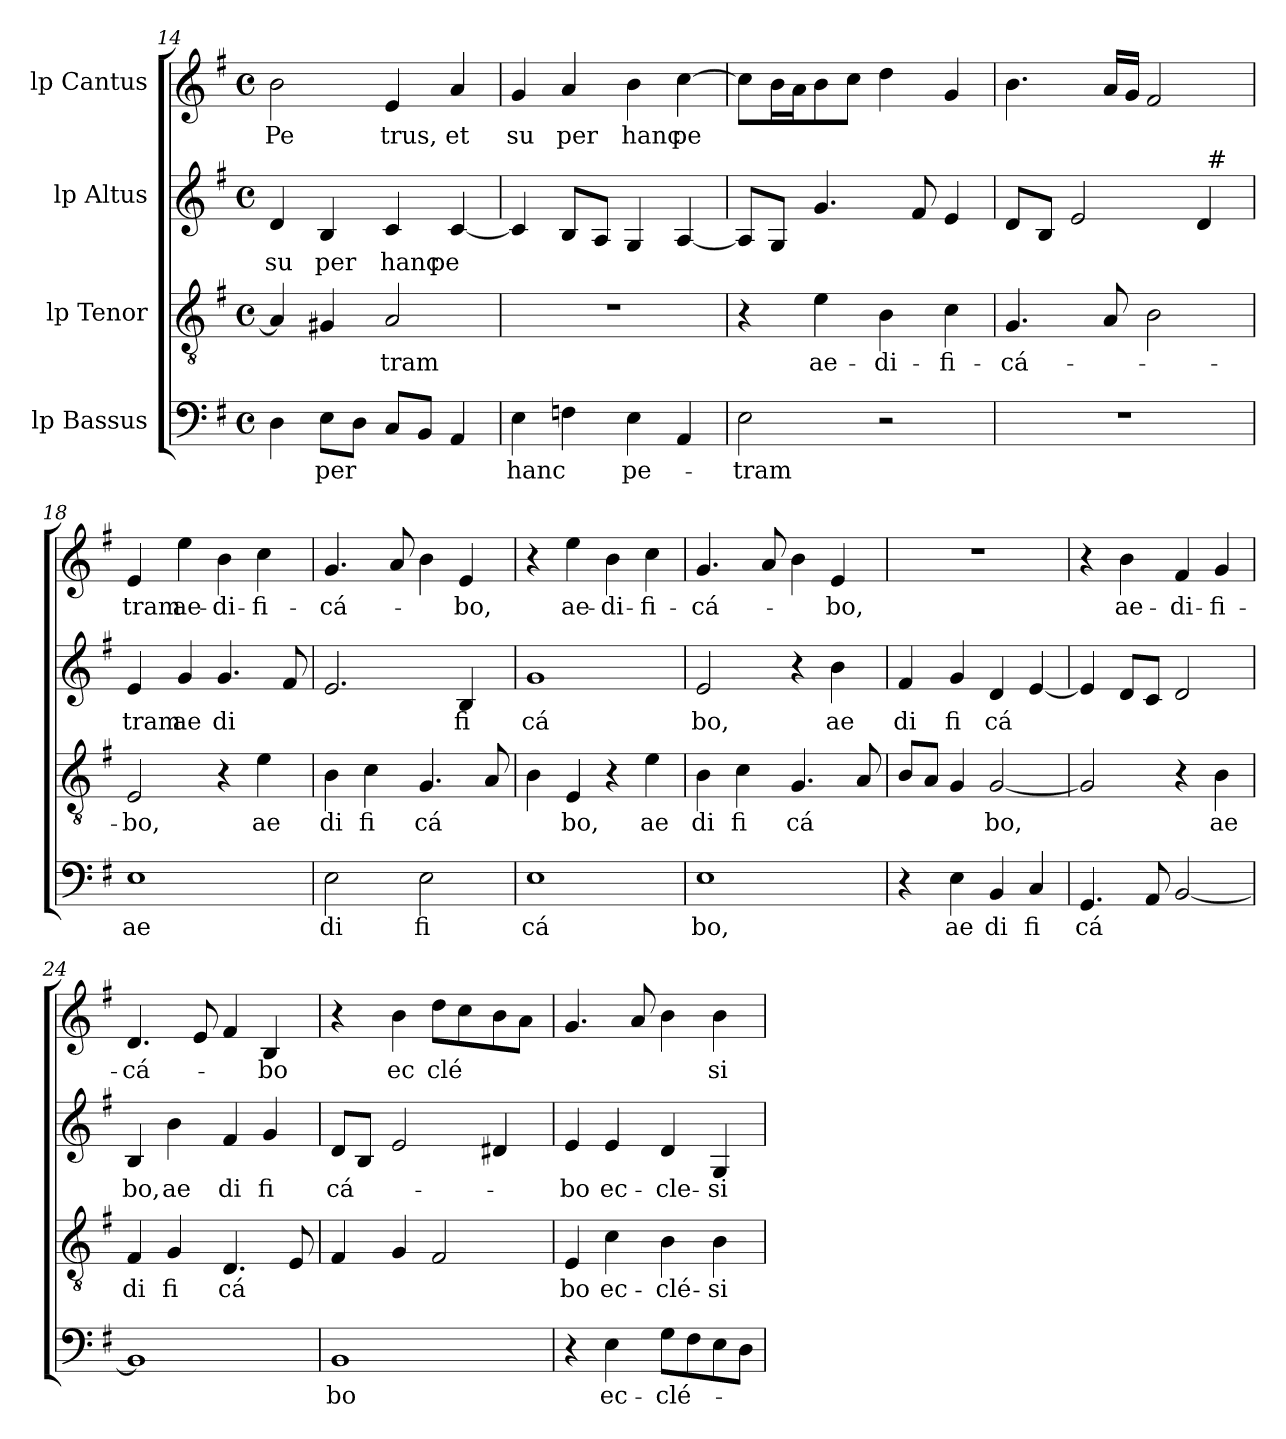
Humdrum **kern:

**kern	**text	**kern	**text	**kern	**text	**kern	**text
*part4	*part4	*part3	*part3	*part2	*part2	*part1	*part1
*staff4	*staff4	*staff3	*staff3	*staff2	*staff2	*staff1	*staff1
*I"lp Bassus	*	*I"lp Tenor	*	*I"lp Altus	*	*I"lp Cantus	*
*clefF4	*	*clefGv2	*	*clefG2	*	*clefG2	*
*k[f#]	*	*k[f#]	*	*k[f#]	*	*k[f#]	*
*G:	*	*G:	*	*G:	*	*G:	*
*M4/4	*	*M4/4	*	*M4/4	*	*M4/4	*
*met(c)	*	*met(c)	*	*met(c)	*	*met(c)	*
=14	=14	=14	=14	=14	=14	=14	=14
!	!	!	!	!	!LO:LY:b:cj	!	!LO:LY:b:cj
4D\	.	4A/]	.	4d/	su	2b\	Pe
!	!LO:LY:b	!	!	!	!LO:LY:b:cj	!	!
8E\L	-per	4G#X/	.	4B/	per	.	.
8D\J	.	.	.	.	.	.	.
!	!	!	!LO:LY:b:cj	!	!LO:LY:b:cj	!	!LO:LY:b:cj
8C/L	.	2A/	-tram	4c/	hanc	4e/	trus,
8BB/J	.	.	.	.	.	.	.
!	!	!	!	!	!LO:LY:b:cj	!	!LO:LY:b:cj
4AA/	.	.	.	[<4c/	pe	4a/	et
=15	=15	=15	=15	=15	=15	=15	=15
!	!LO:LY:b	!	!	!	!	!	!LO:LY:b:cj
4E\	hanc	1r	.	4c/]	.	4g/	su
!	!	!	!	!	!	!	!LO:LY:b:cj
4Fn\	.	.	.	8B/L	.	4a/	per
.	.	.	.	8A/J	.	.	.
!	!LO:LY:b:cj	!	!	!	!	!	!LO:LY:b:cj
4E\	pe-	.	.	4G/	.	4b\	hanc
!	!	!	!	!	!	!	!LO:LY:b:cj
4AA/	.	.	.	[<4A/	.	[>4cc\	pe
=16	=16	=16	=16	=16	=16	=16	=16
!	!LO:LY:b:cj	!	!	!	!	!	!
2E\	-tram	4r	.	8A/L]	.	8cc\L]	.
.	.	.	.	8G/J	.	16b\	.
.	.	.	.	.	.	16a\	.
!	!	!	!LO:LY:b:cj	!	!	!	!
.	.	4e\	ae-	4.g/	.	8b\	.
.	.	.	.	.	.	8cc\J	.
!	!	!	!LO:LY:b:cj	!	!	!	!
2r	.	4B\	-di-	.	.	4dd\	.
.	.	.	.	8f#/	.	.	.
!	!	!	!LO:LY:b:cj	!	!	!	!
.	.	4c\	-fi-	4e/	.	4g/	.
=17	=17	=17	=17	=17	=17	=17	=17
!	!	!	!LO:LY:b:cj	!	!	!	!
*	*	*	*	*^	*	*	*
1r	.	4.G/	-cá-	8d/L	2ryy	.	4.b\	.
.	.	.	.	8B/J	.	.	.	.
.	.	.	.	2e/	.	.	.	.
.	.	8A/	.	.	.	.	16a/L	.
.	.	.	.	.	.	.	16g/J	.
.	.	2B\	.	.	4ryy	.	2f#/	.
.	.	.	.	4d/	64ryy	.	.	.
!	!	!	!	!	!LO:TX:a:t=#	!	!	!
.	.	.	.	.	8...ryy	.	.	.
!!LO:LB:g=z
=18	=18	=18	=18	=18	=18	=18	=18	=18
!	!LO:LY:b:cj	!	!LO:LY:b:cj	!	!	!LO:LY:b:cj	!	!LO:LY:b:cj
*	*	*	*	*v	*v	*	*	*
1E	ae	2E/	-bo,	4e/	tram	4e/	tram
!	!	!	!	!	!LO:LY:b:cj	!	!LO:LY:b:cj
.	.	.	.	4g/	ae	4ee\	ae-
!	!	!	!	!	!LO:LY:b:cj	!	!LO:LY:b:cj
.	.	4r	.	4.g/	di	4b\	-di-
!	!	!	!LO:LY:b:cj	!	!	!	!LO:LY:b:cj
.	.	4e\	ae	.	.	4cc\	-fi-
.	.	.	.	8f#/	.	.	.
=19	=19	=19	=19	=19	=19	=19	=19
!	!LO:LY:b:cj	!	!LO:LY:b:cj	!	!	!	!LO:LY:b:cj
2E\	di	4B\	di	2.e/	.	4.g/	-cá-
!	!	!	!LO:LY:b:cj	!	!	!	!
.	.	4c\	fi	.	.	.	.
.	.	.	.	.	.	8a/	.
!	!LO:LY:b:cj	!	!LO:LY:b:cj	!	!	!	!
2E\	fi	4.G/	cá	.	.	4b\	.
!	!	!	!	!	!LO:LY:b:cj	!	!LO:LY:b:cj
.	.	.	.	4B/	fi	4e/	-bo,
.	.	8A/	.	.	.	.	.
=20	=20	=20	=20	=20	=20	=20	=20
!	!LO:LY:b:cj	!	!	!	!LO:LY:b:cj	!	!
1E	cá	4B\	.	1g	cá	4r	.
!	!	!	!LO:LY:b:cj	!	!	!	!LO:LY:b:cj
.	.	4E/	bo,	.	.	4ee\	ae-
!	!	!	!	!	!	!	!LO:LY:b:cj
.	.	4r	.	.	.	4b\	-di-
!	!	!	!LO:LY:b:cj	!	!	!	!LO:LY:b:cj
.	.	4e\	ae	.	.	4cc\	-fi-
=21	=21	=21	=21	=21	=21	=21	=21
!	!LO:LY:b:cj	!	!LO:LY:b:cj	!	!LO:LY:b:cj	!	!LO:LY:b:cj
1E	bo,	4B\	di	2e/	bo,	4.g/	-cá-
!	!	!	!LO:LY:b:cj	!	!	!	!
.	.	4c\	fi	.	.	.	.
.	.	.	.	.	.	8a/	.
!	!	!	!LO:LY:b:cj	!	!	!	!
.	.	4.G/	cá	4r	.	4b\	.
!	!	!	!	!	!LO:LY:b:cj	!	!LO:LY:b:cj
.	.	.	.	4b\	ae	4e/	-bo,
.	.	8A/	.	.	.	.	.
=22	=22	=22	=22	=22	=22	=22	=22
!	!	!	!	!	!LO:LY:b:cj	!	!
4r	.	8B/L	.	4f#/	di	1r	.
.	.	8A/J	.	.	.	.	.
!	!LO:LY:b:cj	!	!	!	!LO:LY:b:cj	!	!
4E\	ae	4G/	.	4g/	fi	.	.
!	!LO:LY:b:cj	!	!LO:LY:b:cj	!	!LO:LY:b:cj	!	!
4BB/	di	[<2G/	bo,	4d/	cá	.	.
!	!LO:LY:b:cj	!	!	!	!	!	!
4C/	fi	.	.	[<4e/	.	.	.
=23	=23	=23	=23	=23	=23	=23	=23
!	!LO:LY:b:cj	!	!	!	!	!	!
4.GG/	cá	2G/]	.	4e/]	.	4r	.
!	!	!	!	!	!	!	!LO:LY:b:cj
.	.	.	.	8d/L	.	4b\	ae-
8AA/	.	.	.	8c/J	.	.	.
!	!	!	!	!	!	!	!LO:LY:b:cj
[<2BB/	.	4r	.	2d/	.	4f#/	-di-
!	!	!	!LO:LY:b:cj	!	!	!	!LO:LY:b:cj
.	.	4B\	ae	.	.	4g/	-fi-
=24	=24	=24	=24	=24	=24	=24	=24
!	!	!	!LO:LY:b:cj	!	!LO:LY:b:cj	!	!LO:LY:b:cj
1BB]	.	4F#/	di	4B/	bo,	4.d/	-cá-
!	!	!	!LO:LY:b:cj	!	!LO:LY:b:cj	!	!
.	.	4G/	fi	4b\	ae	.	.
.	.	.	.	.	.	8e/	.
!	!	!	!LO:LY:b:cj	!	!LO:LY:b:cj	!	!
.	.	4.D/	cá	4f#/	di	4f#/	.
!	!	!	!	!	!LO:LY:b:cj	!	!LO:LY:b:cj
.	.	.	.	4g/	fi	4B/	-bo
.	.	8E/	.	.	.	.	.
!!LO:PB:g=z
=25	=25	=25	=25	=25	=25	=25	=25
!	!LO:LY:b:cj	!	!	!	!LO:LY:b:cj	!	!
*	*	*^	*	*	*	*	*
1BB	bo	4F#/	8.ryy	.	8d/L	cá-	4r	.
.	.	.	.	.	8B/J	.	.	.
.	.	.	2ryy	.	.	.	.	.
!	!	!	!	!	!	!	!	!LO:LY:b:cj
.	.	4G/	.	.	2e/	.	4b\	ec
!	!	!	!	!	!	!	!	!LO:LY:b
.	.	2F#/	.	.	.	.	8dd\L	clé
.	.	.	.	.	.	.	8cc\	.
.	.	.	4ryy	.	.	.	.	.
.	.	.	.	.	4d#X/	.	8b\	.
.	.	.	.	.	.	.	8a\J	.
.	.	.	16ryy	.	.	.	.	.
=26	=26	=26	=26	=26	=26	=26	=26	=26
!	!	!	!	!LO:LY:b:cj	!	!LO:LY:b:cj	!	!
*	*	*v	*v	*	*	*	*	*
4r	.	4E/	bo	4e/	-bo	4.g/	.
!	!LO:LY:b:cj	!	!LO:LY:b:cj	!	!LO:LY:b:cj	!	!
4E\	ec-	4c\	ec-	4e/	ec-	.	.
.	.	.	.	.	.	8a/	.
!	!LO:LY:b	!	!LO:LY:b:cj	!	!LO:LY:b:cj	!	!
8G\L	-clé-	4B\	-clé-	4d/	-cle-	4b\	.
8F#\	.	.	.	.	.	.	.
!	!	!	!LO:LY:b:cj	!	!LO:LY:b:cj	!	!LO:LY:b:cj
8E\	.	4B\	-si-	4G/	-si-	4b\	si
8D\J	.	.	.	.	.	.	.
=	=	=	=	=	=	=	=
*-	*-	*-	*-	*-	*-	*-	*-
